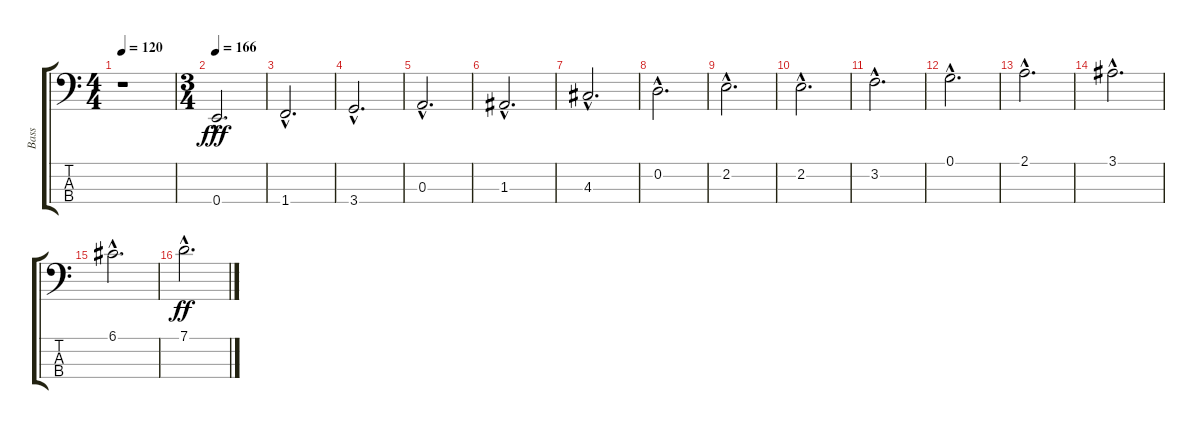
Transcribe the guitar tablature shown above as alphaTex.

\track ("Bass" "Bass") {instrument electricbassfinger}
\staff {score tabs}
\tuning (G2 D2 A1 E1) {hide}
\ts (4 4)
\tempo 120
\clef f4
\ks c
r.1{dy fff} |
\ts (3 4)
\tempo 166
0.4{hac}.2{d} |
1.4{hac}.2{d} |
3.4{hac}.2{d} |
0.3{hac}.2{d} |
1.3{hac}.2{d} |
4.3{hac}.2{d} |
0.2{hac}.2{d} |
2.2{hac}.2{d} |
2.2{hac}.2{d} |
3.2{hac}.2{d} |
0.1{hac}.2{d} |
2.1{hac}.2{d} |
3.1{hac}.2{d} |
6.1{hac}.2{d} |
7.1{hac}.2{d dy ff}
